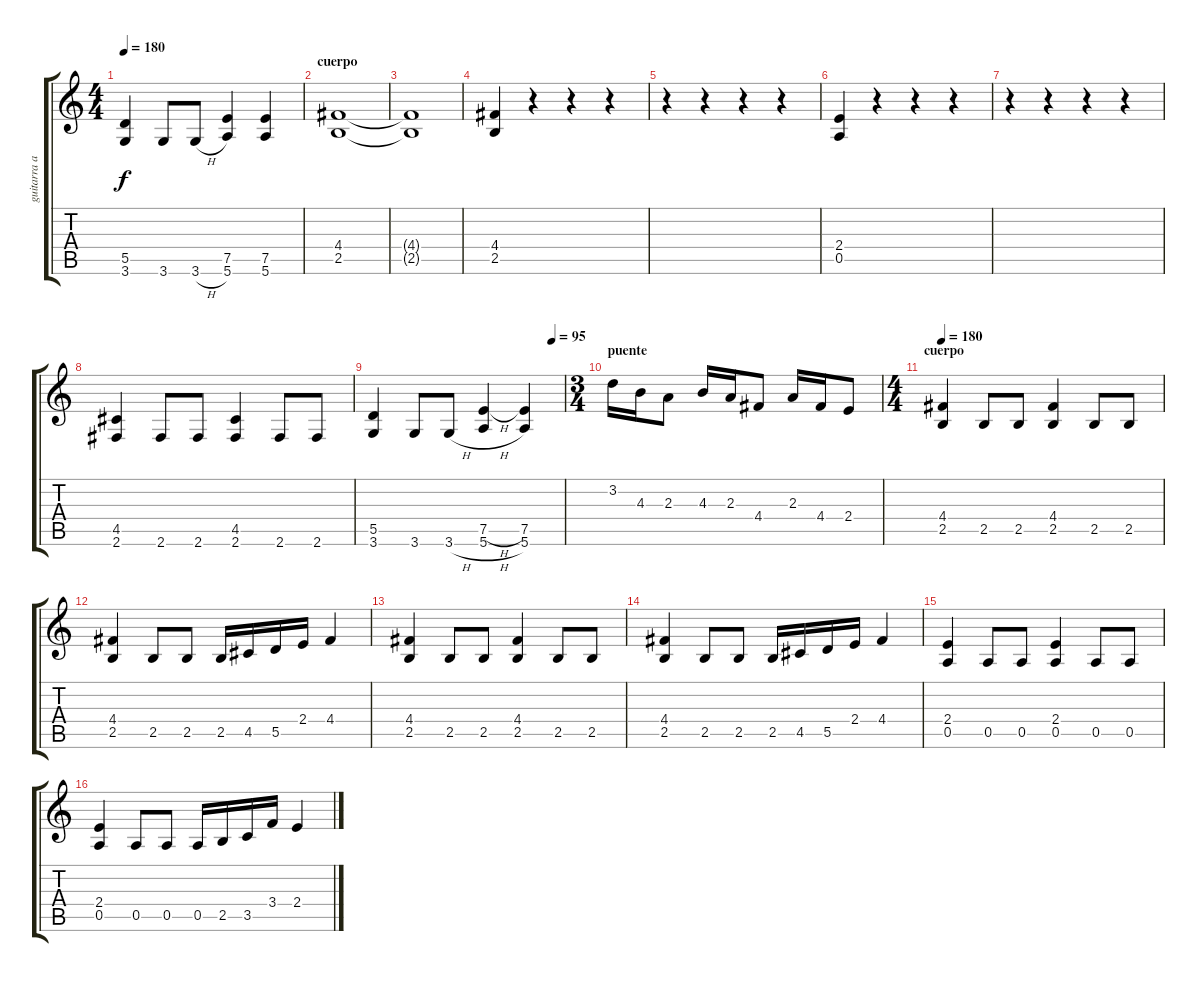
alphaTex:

\track ("guitarra acompañamientos" "guitarra a") {instrument distortionguitar}
\staff {score tabs}
\tuning (E4 B3 G3 D3 A2 E2) {hide}
\ts (4 4)
\tempo 180
\clef g2
\ks c
(5.5 3.6).4{dy f} 3.6.8 3.6{h}.8 (7.5 5.6).4 (7.5 5.6).4 |
\section ("" "cuerpo")
(4.4 2.5).1 |
(4.4{t} 2.5{t}).1 |
(4.4 2.5).4 r.4 r.4 r.4 |
r.4 r.4 r.4 r.4 |
(2.4 0.5).4 r.4 r.4 r.4 |
r.4 r.4 r.4 r.4 |
(4.5 2.6).4 2.6.8 2.6.8 (4.5 2.6).4 2.6.8 2.6.8 |
\tempo (95 0.9375)
(5.5 3.6).4 3.6.8 3.6{h}.8 (7.5{h} 5.6{h}).4 (7.5 5.6).4 |
\ts (3 4)
\section ("" "puente")
3.2.16 4.3.16 2.3.8 4.3.16 2.3.16 4.4.8 2.3.16 4.4.16 2.4.8 |
\ts (4 4)
\section ("" "cuerpo")
\tempo 180
(4.4 2.5).4 2.5.8 2.5.8 (4.4 2.5).4 2.5.8 2.5.8 |
(4.4 2.5).4 2.5.8 2.5.8 2.5.16 4.5.16 5.5.16 2.4.16 4.4.4 |
(4.4 2.5).4 2.5.8 2.5.8 (4.4 2.5).4 2.5.8 2.5.8 |
(4.4 2.5).4 2.5.8 2.5.8 2.5.16 4.5.16 5.5.16 2.4.16 4.4.4 |
(2.4 0.5).4 0.5.8 0.5.8 (2.4 0.5).4 0.5.8 0.5.8 |
(2.4 0.5).4 0.5.8 0.5.8 0.5.16 2.5.16 3.5.16 3.4.16 2.4.4
